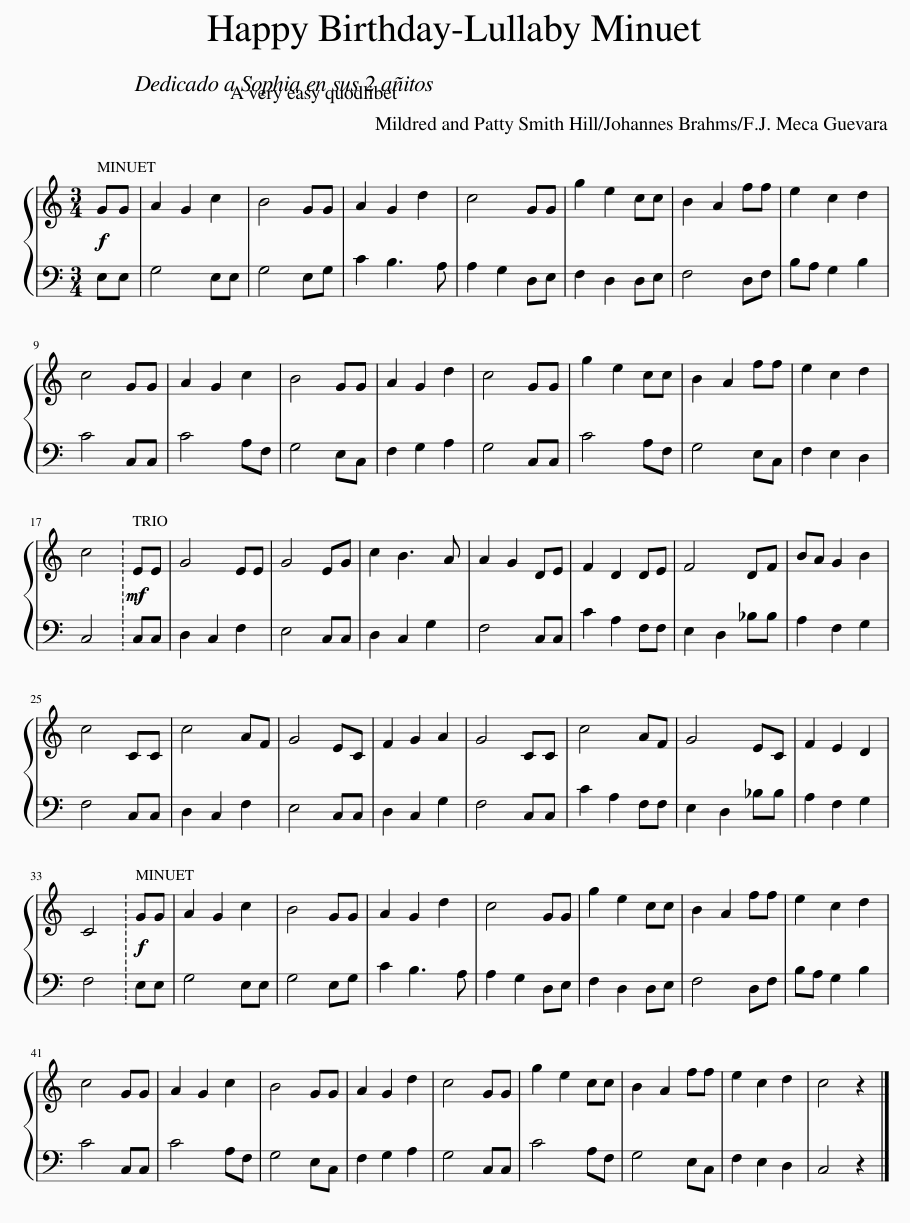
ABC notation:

X:1
%%score { 1 | 2 }
L:1/8
M:3/4
I:linebreak $
K:C
V:1 treble
V:2 bass
V:1
!f! GG | A2 G2 c2 | B4 GG | A2 G2 d2 | c4 GG | %5
 g2 e2 cc | B2 A2 ff | e2 c2 d2 |$ c4 GG | A2 G2 c2 | %10
 B4 GG | A2 G2 d2 | c4 GG | g2 e2 cc | B2 A2 ff | %15
 e2 c2 d2 |$ c4!mf! EE | G4 EE | G4 EG | c2 B3 A | %20
 A2 G2 DE | F2 D2 DE | F4 DF | BA G2 B2 |$ c4 CC | %25
 c4 AF | G4 EC | F2 G2 A2 | G4 CC | c4 AF | %30
 G4 EC | F2 E2 D2 |$ C4 GG | A2 G2 c2 | B4 GG | %35
 A2 G2 d2 | c4 GG | g2 e2 cc | B2 A2 ff | e2 c2 d2 |$ %40
 c4 GG | A2 G2 c2 | B4 GG | A2 G2 d2 | c4 GG | %45
 g2 e2 cc | B2 A2 ff | e2 c2 d2 | c4 z2 |] %49
V:2
 E,E, | G,4 E,E, | G,4 E,G, | C2 B,3 A, | A,2 G,2 D,E, | %5
 F,2 D,2 D,E, | F,4 D,F, | B,A, G,2 B,2 |$ C4 C,C, | C4 A,F, | %10
 G,4 E,C, | F,2 G,2 A,2 | G,4 C,C, | C4 A,F, | G,4 E,C, | %15
 F,2 E,2 D,2 |$ C,4 C,C, | D,2 C,2 F,2 | E,4 C,C, | D,2 C,2 G,2 | %20
 F,4 C,C, | C2 A,2 F,F, | E,2 D,2 _B,B, | A,2 F,2 G,2 |$ F,4 C,C, | %25
 D,2 C,2 F,2 | E,4 C,C, | D,2 C,2 G,2 | F,4 C,C, | C2 A,2 F,F, | %30
 E,2 D,2 _B,B, | A,2 F,2 G,2 |$ F,4!f! E,E, | G,4 E,E, | G,4 E,G, | %35
 C2 B,3 A, | A,2 G,2 D,E, | F,2 D,2 D,E, | F,4 D,F, | B,A, G,2 B,2 |$ %40
 C4 C,C, | C4 A,F, | G,4 E,C, | F,2 G,2 A,2 | G,4 C,C, | %45
 C4 A,F, | G,4 E,C, | F,2 E,2 D,2 | C,4 z2 |] %49
